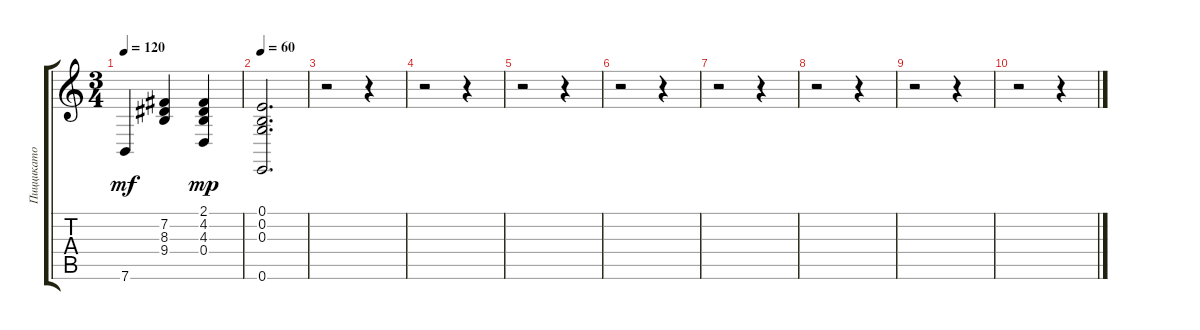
\track ("Пиццикато" "Пиццикато") {instrument pizzicatostrings}
\staff {score tabs}
\tuning (E4 B3 G3 D3 A2 E2) {hide}
\ts (3 4)
\tempo 120
\clef g2
\ks c
7.6.4{dy mf} (7.2 8.3 9.4).4 (2.1 4.2 4.3 0.4).4{dy mp} |
\tempo 60
(0.1 0.2 0.3 0.6).2{d} |
r.2 r.4 |
r.2 r.4 |
r.2 r.4 |
r.2 r.4 |
r.2 r.4 |
r.2 r.4 |
r.2 r.4 |
r.2 r.4
